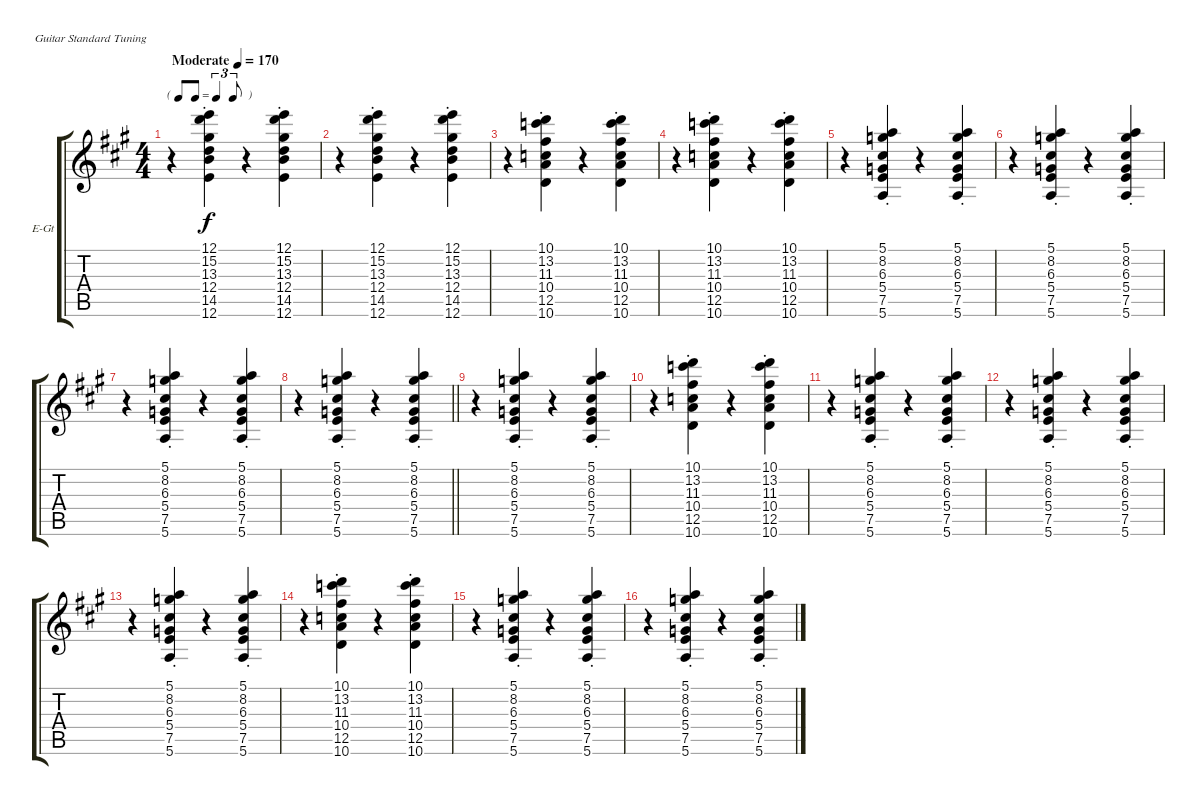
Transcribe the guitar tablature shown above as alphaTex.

\bracketExtendMode groupsimilarinstruments
\firstSystemTrackNameOrientation horizontal
\otherSystemsTrackNameOrientation horizontal
\track ("Lennon" "E-Gt") {instrument electricguitarjazz}
\staff {score tabs}
\tuning (E4 B3 G3 D3 A2 E2)
\ts (4 4)
\beaming (8 2 2 2 2)
\tf triplet8th
\tempo (170 "Moderate")
\clef g2
\ks a
r.4{dy f instrument electricguitarjazz} (12.1{st} 15.2{st} 13.3{st} 12.4{st} 14.5{st} 12.6{st}).4 r.4 (12.1{st} 15.2{st} 13.3{st} 12.4{st} 14.5{st} 12.6{st}).4 |
r.4 (12.1{st} 15.2{st} 13.3{st} 12.4{st} 14.5{st} 12.6{st}).4 r.4 (12.1{st} 15.2{st} 13.3{st} 12.4{st} 14.5{st} 12.6{st}).4 |
r.4 (10.1{st} 13.2{st} 11.3{st} 10.4{st} 12.5{st} 10.6{st}).4 r.4 (10.1{st} 13.2{st} 11.3{st} 10.4{st} 12.5{st} 10.6{st}).4 |
r.4 (10.1{st} 13.2{st} 11.3{st} 10.4{st} 12.5{st} 10.6{st}).4 r.4 (10.1{st} 13.2{st} 11.3{st} 10.4{st} 12.5{st} 10.6{st}).4 |
r.4 (5.1{st} 8.2{st} 6.3{st} 5.4{st} 7.5{st} 5.6{st}).4 r.4 (5.1{st} 8.2{st} 6.3{st} 5.4{st} 7.5{st} 5.6{st}).4 |
r.4 (5.1{st} 8.2{st} 6.3{st} 5.4{st} 7.5{st} 5.6{st}).4 r.4 (5.1{st} 8.2{st} 6.3{st} 5.4{st} 7.5{st} 5.6{st}).4 |
r.4 (5.1{st} 8.2{st} 6.3{st} 5.4{st} 7.5{st} 5.6{st}).4 r.4 (5.1{st} 8.2{st} 6.3{st} 5.4{st} 7.5{st} 5.6{st}).4 |
\barLineRight lightlight
r.4 (5.1{st} 8.2{st} 6.3{st} 5.4{st} 7.5{st} 5.6{st}).4 r.4 (5.1{st} 8.2{st} 6.3{st} 5.4{st} 7.5{st} 5.6{st}).4 |
r.4 (5.1{st} 8.2{st} 6.3{st} 5.4{st} 7.5{st} 5.6{st}).4 r.4 (5.1{st} 8.2{st} 6.3{st} 5.4{st} 7.5{st} 5.6{st}).4 |
r.4 (10.1{st} 13.2{st} 11.3{st} 10.4{st} 12.5{st} 10.6{st}).4 r.4 (10.1{st} 13.2{st} 11.3{st} 10.4{st} 12.5{st} 10.6{st}).4 |
r.4 (5.1{st} 8.2{st} 6.3{st} 5.4{st} 7.5{st} 5.6{st}).4 r.4 (5.1{st} 8.2{st} 6.3{st} 5.4{st} 7.5{st} 5.6{st}).4 |
r.4 (5.1{st} 8.2{st} 6.3{st} 5.4{st} 7.5{st} 5.6{st}).4 r.4 (5.1{st} 8.2{st} 6.3{st} 5.4{st} 7.5{st} 5.6{st}).4 |
r.4 (5.1{st} 8.2{st} 6.3{st} 5.4{st} 7.5{st} 5.6{st}).4 r.4 (5.1{st} 8.2{st} 6.3{st} 5.4{st} 7.5{st} 5.6{st}).4 |
r.4 (10.1{st} 13.2{st} 11.3{st} 10.4{st} 12.5{st} 10.6{st}).4 r.4 (10.1{st} 13.2{st} 11.3{st} 10.4{st} 12.5{st} 10.6{st}).4 |
r.4 (5.1{st} 8.2{st} 6.3{st} 5.4{st} 7.5{st} 5.6{st}).4 r.4 (5.1{st} 8.2{st} 6.3{st} 5.4{st} 7.5{st} 5.6{st}).4 |
r.4 (5.1{st} 8.2{st} 6.3{st} 5.4{st} 7.5{st} 5.6{st}).4 r.4 (5.1{st} 8.2{st} 6.3{st} 5.4{st} 7.5{st} 5.6{st}).4
